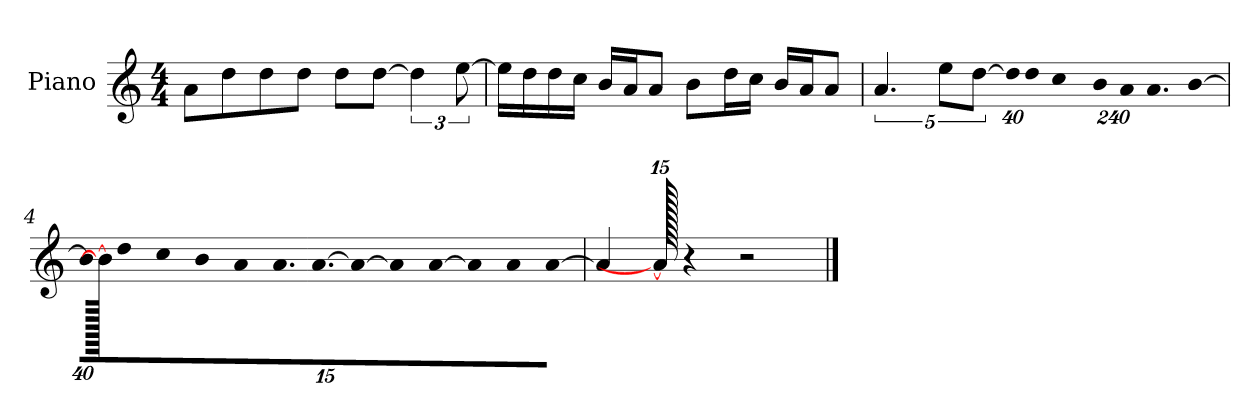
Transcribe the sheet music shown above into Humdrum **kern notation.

**kern
*part1
*staff1
*I"Piano
*I'P-no
*clefG2
*k[]
*M4/4
*MM90
=1
8a\L
8dd\
8dd\
8dd\J
8dd\L
[8dd\J
6dd\]
[12ee\
=2
16ee\LL]
16dd\
16dd\
16cc\JJ
16b/LL
16a/J
8a/J
8b\L
16dd\L
16cc\JJ
16b/LL
16a/J
8a/J
=3
5.a/
10ee\L
[10dd\J
*Xbrackettup
!LO:N:vis=32
640%23dd\KLL]
!LO:N:vis=16
1920%137dd\
!LO:N:vis=32
640%23cc\K
!LO:N:vis=16
1920%137b\
!LO:N:vis=16
1920%137a\
!LO:N:vis=16.
960%103a\
[384%41b\J
!!LO:LB:g=z
=4
!LO:N:vis=32
640%23b\KLL]
1920b\_
!LO:N:vis=16
1920%137dd\
!LO:N:vis=32
640%23cc\K
!LO:N:vis=16
1920%137b\
!LO:N:vis=16
1920%137a\
!LO:N:vis=16.
960%103a\
!LO:N:vis=16.
[960%103a\JJ
480%17a/LL_
480%7a/LL]
[20a/JJ
5a/]
10a/L
[1920%191a/J
=5
4a/]
1920a/_
4r
2r
==
*-
